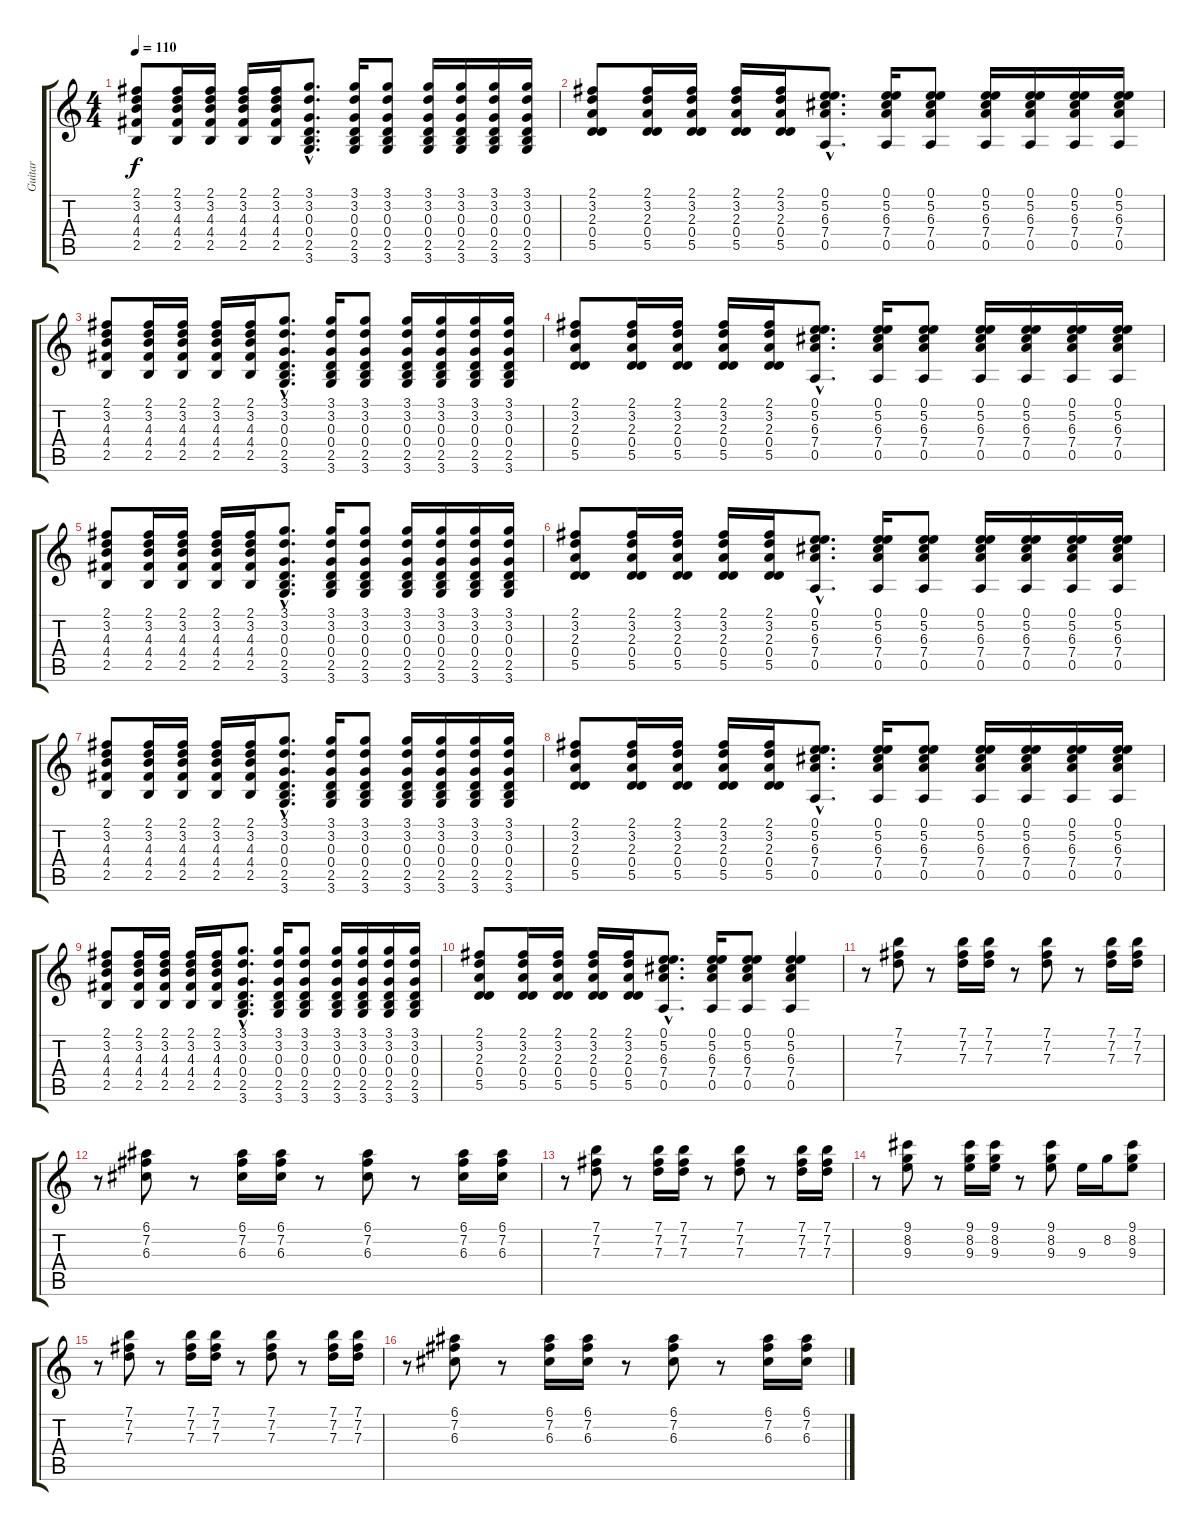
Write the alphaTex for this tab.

\track ("Guitar" "Guitar") {instrument electricguitarclean}
\staff {score tabs}
\tuning (E4 B3 G3 D3 A2 E2) {hide}
\ts (4 4)
\tempo 110
\clef g2
\ks c
(2.1 3.2 4.3 4.4 2.5).8{dy f} (2.1 3.2 4.3 4.4 2.5).16 (2.1 3.2 4.3 4.4 2.5).16 (2.1 3.2 4.3 4.4 2.5).16 (2.1 3.2 4.3 4.4 2.5).16 (3.1{hac} 3.2{hac} 0.3{hac} 0.4{hac} 2.5{hac} 3.6{hac}).8{d} (3.1 3.2 0.3 0.4 2.5 3.6).16 (3.1 3.2 0.3 0.4 2.5 3.6).8 (3.1 3.2 0.3 0.4 2.5 3.6).16 (3.1 3.2 0.3 0.4 2.5 3.6).16 (3.1 3.2 0.3 0.4 2.5 3.6).16 (3.1 3.2 0.3 0.4 2.5 3.6).16 |
(2.1 3.2 2.3 0.4 5.5).8 (2.1 3.2 2.3 0.4 5.5).16 (2.1 3.2 2.3 0.4 5.5).16 (2.1 3.2 2.3 0.4 5.5).16 (2.1 3.2 2.3 0.4 5.5).16 (0.1{hac} 5.2{hac} 6.3{hac} 7.4{hac} 0.5{hac}).8{d} (0.1 5.2 6.3 7.4 0.5).16 (0.1 5.2 6.3 7.4 0.5).8 (0.1 5.2 6.3 7.4 0.5).16 (0.1 5.2 6.3 7.4 0.5).16 (0.1 5.2 6.3 7.4 0.5).16 (0.1 5.2 6.3 7.4 0.5).16 |
(2.1 3.2 4.3 4.4 2.5).8 (2.1 3.2 4.3 4.4 2.5).16 (2.1 3.2 4.3 4.4 2.5).16 (2.1 3.2 4.3 4.4 2.5).16 (2.1 3.2 4.3 4.4 2.5).16 (3.1{hac} 3.2{hac} 0.3{hac} 0.4{hac} 2.5{hac} 3.6{hac}).8{d} (3.1 3.2 0.3 0.4 2.5 3.6).16 (3.1 3.2 0.3 0.4 2.5 3.6).8 (3.1 3.2 0.3 0.4 2.5 3.6).16 (3.1 3.2 0.3 0.4 2.5 3.6).16 (3.1 3.2 0.3 0.4 2.5 3.6).16 (3.1 3.2 0.3 0.4 2.5 3.6).16 |
(2.1 3.2 2.3 0.4 5.5).8 (2.1 3.2 2.3 0.4 5.5).16 (2.1 3.2 2.3 0.4 5.5).16 (2.1 3.2 2.3 0.4 5.5).16 (2.1 3.2 2.3 0.4 5.5).16 (0.1{hac} 5.2{hac} 6.3{hac} 7.4{hac} 0.5{hac}).8{d} (0.1 5.2 6.3 7.4 0.5).16 (0.1 5.2 6.3 7.4 0.5).8 (0.1 5.2 6.3 7.4 0.5).16 (0.1 5.2 6.3 7.4 0.5).16 (0.1 5.2 6.3 7.4 0.5).16 (0.1 5.2 6.3 7.4 0.5).16 |
(2.1 3.2 4.3 4.4 2.5).8 (2.1 3.2 4.3 4.4 2.5).16 (2.1 3.2 4.3 4.4 2.5).16 (2.1 3.2 4.3 4.4 2.5).16 (2.1 3.2 4.3 4.4 2.5).16 (3.1{hac} 3.2{hac} 0.3{hac} 0.4{hac} 2.5{hac} 3.6{hac}).8{d} (3.1 3.2 0.3 0.4 2.5 3.6).16 (3.1 3.2 0.3 0.4 2.5 3.6).8 (3.1 3.2 0.3 0.4 2.5 3.6).16 (3.1 3.2 0.3 0.4 2.5 3.6).16 (3.1 3.2 0.3 0.4 2.5 3.6).16 (3.1 3.2 0.3 0.4 2.5 3.6).16 |
(2.1 3.2 2.3 0.4 5.5).8 (2.1 3.2 2.3 0.4 5.5).16 (2.1 3.2 2.3 0.4 5.5).16 (2.1 3.2 2.3 0.4 5.5).16 (2.1 3.2 2.3 0.4 5.5).16 (0.1{hac} 5.2{hac} 6.3{hac} 7.4{hac} 0.5{hac}).8{d} (0.1 5.2 6.3 7.4 0.5).16 (0.1 5.2 6.3 7.4 0.5).8 (0.1 5.2 6.3 7.4 0.5).16 (0.1 5.2 6.3 7.4 0.5).16 (0.1 5.2 6.3 7.4 0.5).16 (0.1 5.2 6.3 7.4 0.5).16 |
(2.1 3.2 4.3 4.4 2.5).8 (2.1 3.2 4.3 4.4 2.5).16 (2.1 3.2 4.3 4.4 2.5).16 (2.1 3.2 4.3 4.4 2.5).16 (2.1 3.2 4.3 4.4 2.5).16 (3.1{hac} 3.2{hac} 0.3{hac} 0.4{hac} 2.5{hac} 3.6{hac}).8{d} (3.1 3.2 0.3 0.4 2.5 3.6).16 (3.1 3.2 0.3 0.4 2.5 3.6).8 (3.1 3.2 0.3 0.4 2.5 3.6).16 (3.1 3.2 0.3 0.4 2.5 3.6).16 (3.1 3.2 0.3 0.4 2.5 3.6).16 (3.1 3.2 0.3 0.4 2.5 3.6).16 |
(2.1 3.2 2.3 0.4 5.5).8 (2.1 3.2 2.3 0.4 5.5).16 (2.1 3.2 2.3 0.4 5.5).16 (2.1 3.2 2.3 0.4 5.5).16 (2.1 3.2 2.3 0.4 5.5).16 (0.1{hac} 5.2{hac} 6.3{hac} 7.4{hac} 0.5{hac}).8{d} (0.1 5.2 6.3 7.4 0.5).16 (0.1 5.2 6.3 7.4 0.5).8 (0.1 5.2 6.3 7.4 0.5).16 (0.1 5.2 6.3 7.4 0.5).16 (0.1 5.2 6.3 7.4 0.5).16 (0.1 5.2 6.3 7.4 0.5).16 |
(2.1 3.2 4.3 4.4 2.5).8 (2.1 3.2 4.3 4.4 2.5).16 (2.1 3.2 4.3 4.4 2.5).16 (2.1 3.2 4.3 4.4 2.5).16 (2.1 3.2 4.3 4.4 2.5).16 (3.1{hac} 3.2{hac} 0.3{hac} 0.4{hac} 2.5{hac} 3.6{hac}).8{d} (3.1 3.2 0.3 0.4 2.5 3.6).16 (3.1 3.2 0.3 0.4 2.5 3.6).8 (3.1 3.2 0.3 0.4 2.5 3.6).16 (3.1 3.2 0.3 0.4 2.5 3.6).16 (3.1 3.2 0.3 0.4 2.5 3.6).16 (3.1 3.2 0.3 0.4 2.5 3.6).16 |
(2.1 3.2 2.3 0.4 5.5).8 (2.1 3.2 2.3 0.4 5.5).16 (2.1 3.2 2.3 0.4 5.5).16 (2.1 3.2 2.3 0.4 5.5).16 (2.1 3.2 2.3 0.4 5.5).16 (0.1{hac} 5.2{hac} 6.3{hac} 7.4{hac} 0.5{hac}).8{d} (0.1 5.2 6.3 7.4 0.5).16 (0.1 5.2 6.3 7.4 0.5).8 (0.1 5.2 6.3 7.4 0.5).4 |
r.8 (7.1 7.2 7.3).8 r.8 (7.1 7.2 7.3).16 (7.1 7.2 7.3).16 r.8 (7.1 7.2 7.3).8 r.8 (7.1 7.2 7.3).16 (7.1 7.2 7.3).16 |
r.8 (6.1 7.2 6.3).8 r.8 (6.1 7.2 6.3).16 (6.1 7.2 6.3).16 r.8 (6.1 7.2 6.3).8 r.8 (6.1 7.2 6.3).16 (6.1 7.2 6.3).16 |
r.8 (7.1 7.2 7.3).8 r.8 (7.1 7.2 7.3).16 (7.1 7.2 7.3).16 r.8 (7.1 7.2 7.3).8 r.8 (7.1 7.2 7.3).16 (7.1 7.2 7.3).16 |
r.8 (9.1 8.2 9.3).8 r.8 (9.1 8.2 9.3).16 (9.1 8.2 9.3).16 r.8 (9.1 8.2 9.3).8 9.3.16 8.2.16 (9.1 8.2 9.3).8 |
r.8 (7.1 7.2 7.3).8 r.8 (7.1 7.2 7.3).16 (7.1 7.2 7.3).16 r.8 (7.1 7.2 7.3).8 r.8 (7.1 7.2 7.3).16 (7.1 7.2 7.3).16 |
r.8 (6.1 7.2 6.3).8 r.8 (6.1 7.2 6.3).16 (6.1 7.2 6.3).16 r.8 (6.1 7.2 6.3).8 r.8 (6.1 7.2 6.3).16 (6.1 7.2 6.3).16
